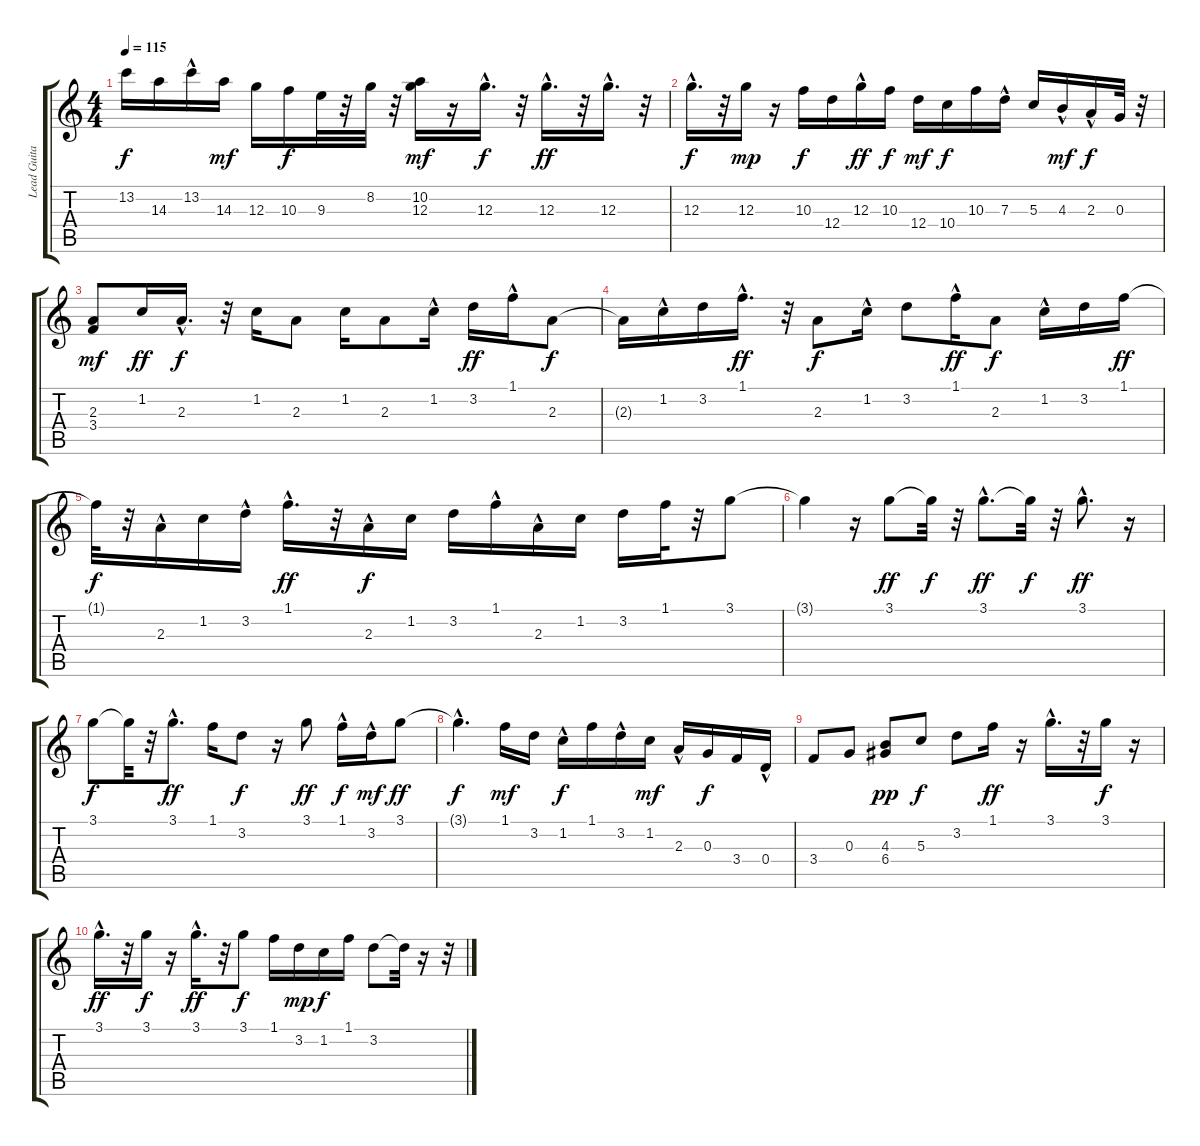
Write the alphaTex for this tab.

\track ("Lead Guitar (Solo)" "Lead Guita") {instrument distortionguitar}
\staff {score tabs}
\tuning (E4 B3 G3 D3 A2 E2) {hide}
\ts (4 4)
\tempo 115
\clef g2
\ks c
13.2.16{dy f} 14.3.16 13.2{hac}.16 14.3.16{dy mf} 12.3.16 10.3.16{dy f} 9.3.32 r.32 8.2.32 r.32 (10.2 12.3).16{dy mf} r.16 12.3{hac}.16{d dy f} r.32 12.3{hac}.16{d dy ff} r.32 12.3{hac}.16{d} r.32 |
12.3{hac}.16{d dy f} r.32 12.3.16{dy mp} r.16 10.3.16{dy f} 12.4.16 12.3{hac}.16{dy ff} 10.3.16{dy f} 12.4.16{dy mf} 10.4.16{dy f} 10.3.16 7.3{hac}.16 5.3.16 4.3{hac}.16{dy mf} 2.3{hac}.16{dy f} 0.3.32 r.32 |
(2.3 3.4).8{dy mf} 1.2.16{dy ff} 2.3{hac}.16{d dy f} r.32 1.2.16 2.3.8 1.2.16 2.3.8 1.2{hac}.16 3.2.16{dy ff} 1.1{hac}.16 2.3.8{dy f} |
2.3{t}.16 1.2{hac}.16 3.2.16 1.1{hac}.16{d dy ff} r.32 2.3.8{dy f} 1.2{hac}.16 3.2.8 1.1{hac}.16{dy ff} 2.3.8{dy f} 1.2{hac}.16 3.2.16 1.1.16{dy ff} |
1.1{t}.32{dy f} r.32 2.3{hac}.16 1.2.16 3.2{hac}.16 1.1{hac}.16{d dy ff} r.32 2.3{hac}.16{dy f} 1.2.16 3.2.16 1.1{hac}.16 2.3{hac}.16 1.2.16 3.2.16 1.1.32 r.32 3.1.8 |
3.1{t}.4 r.16 3.1.8{dy ff} 3.1{t}.32{dy f} r.32 3.1{hac}.8{d dy ff} 3.1{t}.32{dy f} r.32 3.1{hac}.8{d dy ff} r.16 |
3.1.8{dy f} 3.1{t}.32 r.32 3.1{hac}.8{d dy ff} 1.1.16 3.2.8{dy f} r.16 3.1.8{dy ff} 1.1{hac}.16{dy f} 3.2{hac}.16{dy mf} 3.1.8{dy ff} |
3.1{hac t}.4{d dy f} 1.1.16{dy mf} 3.2.16 1.2{hac}.16{dy f} 1.1.16 3.2{hac}.16 1.2.16{dy mf} 2.3{hac}.16 0.3.16{dy f} 3.4.16 0.4{hac}.16 |
3.4.8 0.3.8 (4.3 6.4).8{dy pp} 5.3.8{dy f} 3.2.8 1.1.16{dy ff} r.16 3.1{hac}.16{d} r.32 3.1.16{dy f} r.16 |
3.1{hac}.16{d dy ff} r.32 3.1.16{dy f} r.16 3.1{hac}.16{d dy ff} r.32 3.1.8{dy f} 1.1.16 3.2.16{dy mp} 1.2.16{dy f} 1.1.16 3.2.8 3.2{t}.32 r.16 r.32
